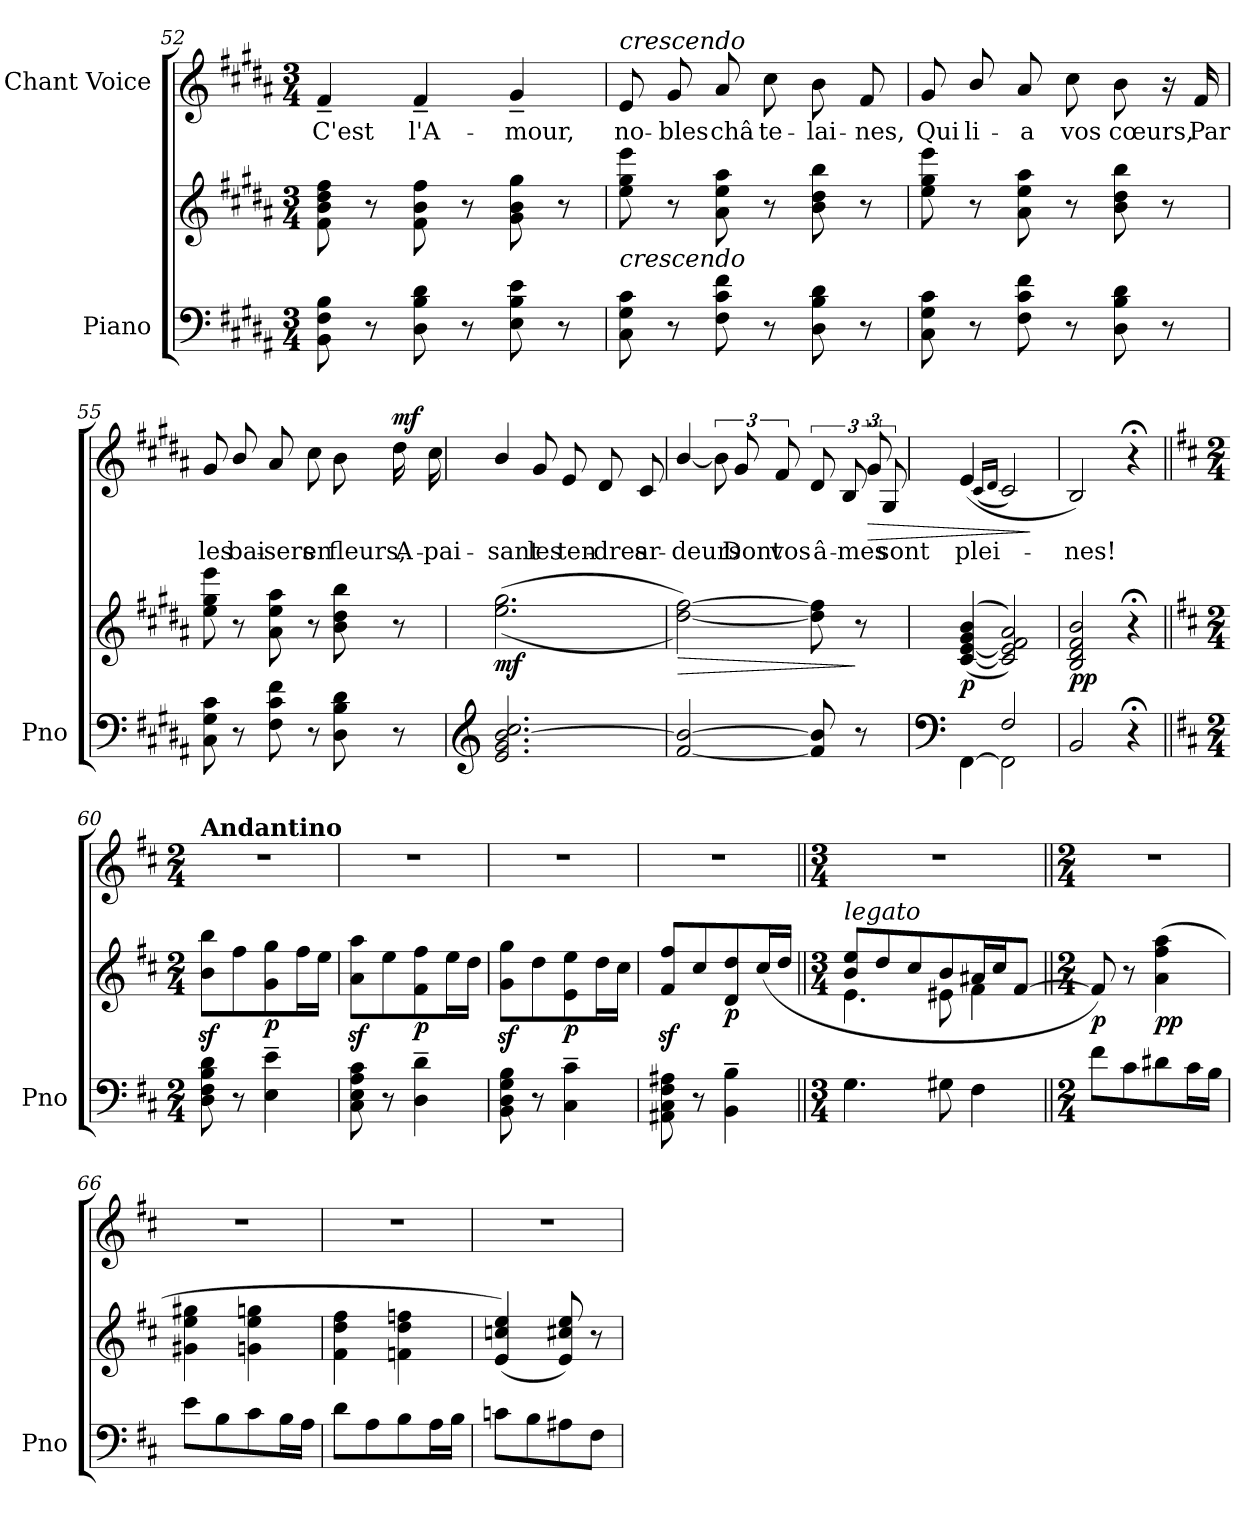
**kern	**kern	**dynam	**kern	**text	**dynam
*part2	*part2	*part2	*part1	*part1	*part1
*staff3	*staff2	*staff2/3	*staff1	*staff1	*staff1
*I"Piano	*	*	*I"Chant Voice	*	*
*I'Pno	*	*	*	*	*
*clefF4	*clefG2	*	*clefG2	*	*
*k[f#c#g#d#a#]	*k[f#c#g#d#a#]	*	*k[f#c#g#d#a#]	*	*
*M3/4	*M3/4	*	*M3/4	*	*
=52	=52	=52	=52	=52	=52
8BB\ 8F#\ 8B\	8f#\ 8b\ 8dd#\ 8ff#\	.	4f#~>/	C'est	.
8r	8r	.	.	.	.
8D#\ 8B\ 8d#\	8f#\ 8b\ 8ff#\	.	4f#~>/	l'A-	.
8r	8r	.	.	.	.
8E\ 8B\ 8e\	8g#\ 8b\ 8gg#\	.	4g#~>/	-mour,	.
8r	8r	.	.	.	.
=53	=53	=53	=53	=53	=53
!	!	!	!LO:TX:a:i:t=crescendo	!	!
!	!LO:TX:b:i:t=crescendo	!	!	!	!
8C#\ 8G#\ 8c#\	8ee\ 8gg#\ 8eee\	.	8e/	no-	.
8r	8r	.	8g#/	-bles	.
8F#\ 8c#\ 8f#\	8a#\ 8ee\ 8aa#\	.	8a#/	châ	.
8r	8r	.	8cc#\	te-	.
8D#\ 8B\ 8d#\	8b\ 8dd#\ 8bb\	.	8b\	-lai-	.
8r	8r	.	8f#/	-nes,	.
=54	=54	=54	=54	=54	=54
8C#\ 8G#\ 8c#\	8ee\ 8gg#\ 8eee\	.	8g#/	Qui	.
8r	8r	.	8b/	li-	.
8F#\ 8c#\ 8f#\	8a#\ 8ee\ 8aa#\	.	8a#/	-a	.
8r	8r	.	8cc#\	vos	.
8D#\ 8B\ 8d#\	8b\ 8dd#\ 8bb\	.	8b\	cœurs,	.
8r	8r	.	16r	.	.
.	.	.	16f#/	Par	.
=55	=55	=55	=55	=55	=55
8C#\ 8G#\ 8c#\	8ee\ 8gg#\ 8eee\	.	8g#/	les	.
8r	8r	.	8b/	bai-	.
8F#\ 8c#\ 8f#\	8a#\ 8ee\ 8aa#\	.	8a#/	-sers	.
8r	8r	.	8cc#\	en	.
8D#\ 8B\ 8d#\	8b\ 8dd#\ 8bb\	.	8b\	fleurs,	.
!	!	!	!	!	!LO:DY:a
8r	8r	.	16dd#\	A-	mf
.	.	.	16cc#\	-pai-	.
=56	=56	=56	=56	=56	=56
*clefG2	*	*	*	*	*
!	!	!LO:DY:b	!	!	!
2.e/ 2.g#/ [2.b/ 2.cc#/	((<2.ee\ 2.gg#\	mf	4b/	-sant	.
.	.	.	8g#/	les	.
.	.	.	8e/	ten-	.
.	.	.	8d#/	-dres	.
.	.	.	8c#/	ar-	.
=57	=57	=57	=57	=57	=57
!	!	!LO:HP:b	!	!	!
*	*	*	*^	*	*
[2f#/ 2b/_	[2dd#\ [2ff#\))	>	[<4b/	4ryy	-deurs	.
.	.	.	12b\]	4ryy	.	.
.	.	.	12g#/	.	Dont	.
.	.	.	12f#/	.	vos	.
8f#/] 8b/]	8dd#\] 8ff#\]	.	12d#/	12ryy	â-	.
.	.	.	12B/	12ryy	-mes	.
8r	8r	]	.	.	.	.
!	!	!	!	!	!	!LO:HP:b
.	.	.	12G#/	12g#/	sont	>
*	*	*	*v	*v	*	*
=58	=58	=58	=58	=58	=58
*clefF4	*	*	*	*	*
*^	*	*	*^	*	*
!	!	!	!LO:DY:b	!	!	!	!
*	*	*	*	*v	*v	*	*
4ryy	(>[4FF#\	(([4c#/ [<4e/ 4g#/ 4b/	p	(4e/	plei-	.
.	.	.	.	(16qc#/LL	.	.
.	.	.	.	16qd#/JJ	.	.
2F#/	2FF#\]	2c#/] 2e/] 2f#/ 2a#/))	.	2c#/)	.	.
*v	*v	*	*	*	*	*
.	.	.	.	.	]
=59	=59	=59	=59	=59	=59
!	!	!LO:DY:b	!	!	!
2BB/	2B/ 2d#/ 2f#/ 2b/	pp	2B/)	-nes!	.
4r;<	4r;<	.	4r;<	.	.
=60||	=60||	=60||	=60||	=60||	=60||
*k[f#c#]	*k[f#c#]	*	*k[f#c#]	*	*
*M2/4	*M2/4	*	*M2/4	*	*
!	!	!	!LO:TX:a:B:t=Andantino	!	!
8D\ 8F#\ 8B\ 8d\	8b\z< 8bb\z<L	.	2r	.	.
8r	8ff#\	.	.	.	.
!	!	!LO:DY:b	!	!	!
4E\~ 4e\~	8g\ 8gg\	p	.	.	.
.	16ff#\L	.	.	.	.
.	16ee\JJ	.	.	.	.
=61	=61	=61	=61	=61	=61
8C#\ 8E\ 8A\ 8c#\	8a\z< 8aa\z<L	.	2r	.	.
8r	8ee\	.	.	.	.
!	!	!LO:DY:b	!	!	!
4D\~ 4d\~	8f#\ 8ff#\	p	.	.	.
.	16ee\L	.	.	.	.
.	16dd\JJ	.	.	.	.
=62	=62	=62	=62	=62	=62
8BB\ 8D\ 8G\ 8B\	8g\z< 8gg\z<L	.	2r	.	.
8r	8dd\	.	.	.	.
!	!	!LO:DY:b	!	!	!
4C#\~ 4c#\~	8e\ 8ee\	p	.	.	.
.	16dd\L	.	.	.	.
.	16cc#\JJ	.	.	.	.
=63	=63	=63	=63	=63	=63
8AA#X\ 8C#\ 8F#\ 8A#X\	8f#/z< 8ff#/z<L	.	2r	.	.
8r	8cc#/	.	.	.	.
!	!	!LO:DY:b	!	!	!
4BB\~ 4B\~	8d/ 8dd/)	p	.	.	.
.	(16cc#/L	.	.	.	.
.	16dd/JJ	.	.	.	.
=64||	=64||	=64||	=64||	=64||	=64||
*M3/4	*M3/4	*	*M3/4	*	*
*	*^	*	*	*	*
!	!LO:TX:i:t=legato	!	!	!	!	!
4.G\	8b/ 8ee/L	4.e\	.	2.r	.	.
.	8dd/	.	.	.	.	.
.	8cc#/	.	.	.	.	.
8G#X\	8b/	8e#X\	.	.	.	.
4F#\	16a#X/L	4f#\	.	.	.	.
.	16cc#/J	.	.	.	.	.
.	[<8f#/J	.	.	.	.	.
*	*v	*v	*	*	*	*
=65||	=65||	=65||	=65||	=65||	=65||
*M2/4	*M2/4	*	*M2/4	*	*
!	!	!LO:DY:b	!	!	!
8f#\L	8f#/])	p	2r	.	.
8c#\	8r	.	.	.	.
!	!	!LO:DY:b	!	!	!
8d#X\	(4a\ 4ff#\ 4aa\	pp	.	.	.
16c#\L	.	.	.	.	.
16B\JJ	.	.	.	.	.
=66	=66	=66	=66	=66	=66
8e\L	4g#X\ 4ee\ 4gg#X\	.	2r	.	.
8B\	.	.	.	.	.
8c#\	4gn\ 4ee\ 4ggn\	.	.	.	.
16B\L	.	.	.	.	.
16A\JJ	.	.	.	.	.
=67	=67	=67	=67	=67	=67
8d\L	4f#\ 4dd\ 4ff#\	.	2r	.	.
8A\	.	.	.	.	.
8B\	4fn\ 4dd\ 4ffn\	.	.	.	.
16A\L	.	.	.	.	.
16B\JJ	.	.	.	.	.
=68	=68	=68	=68	=68	=68
8cn\L	(4e/ 4ccn/ 4ee/)	.	2r	.	.
8B\	.	.	.	.	.
8A#X\	8e/ 8cc#X/ 8ee/)	.	.	.	.
8F#\J	8r	.	.	.	.
=	=	=	=	=	=
*-	*-	*-	*-	*-	*-
